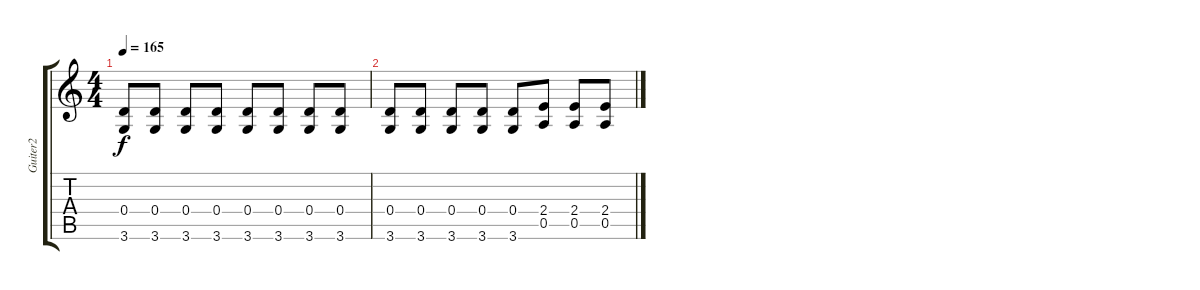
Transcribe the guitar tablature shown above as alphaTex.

\track ("Guiter2" "Guiter2") {instrument distortionguitar}
\staff {score tabs}
\tuning (E4 B3 G3 D3 A2 E2) {hide}
\ts (4 4)
\tempo 165
\clef g2
\ks c
(0.4 3.6).8{dy f} (0.4 3.6).8 (0.4 3.6).8 (0.4 3.6).8 (0.4 3.6).8 (0.4 3.6).8 (0.4 3.6).8 (0.4 3.6).8 |
(0.4 3.6).8 (0.4 3.6).8 (0.4 3.6).8 (0.4 3.6).8 (0.4 3.6).8 (2.4 0.5).8 (2.4 0.5).8 (2.4 0.5).8
